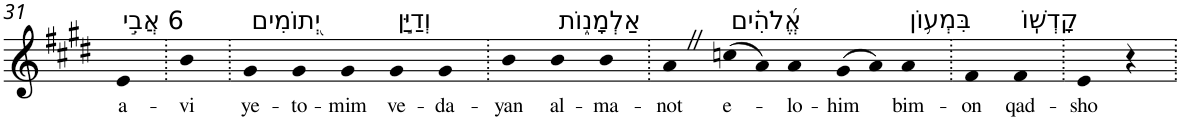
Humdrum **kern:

**kern	**text
*part1	*part1
*staff1	*staff1
*I"Piano	*
*I'Pno	*
!!LO:PB:g=z
*clefG2	*
*k[f#c#g#d#]	*
*E:	*
=31	=31
!LO:TX:a:t=6 אֲבִ֣י	!
!	!LO:LY:b
4e	a-
=32.	=32.
!	!LO:LY:b
4b	-vi
=33.	=33.
!LO:TX:a:t=יְ֭תוֹמִים	!
!	!LO:LY:b
4g#	ye-
!	!LO:LY:b
4g#	-to-
!	!LO:LY:b
4g#	-mim
!LO:TX:a:t=וְדַיַּ֣ן	!
!	!LO:LY:b
4g#	ve-
!	!LO:LY:b
4g#	-da-
=34.	=34.
!	!LO:LY:b
4b	-yan
!LO:TX:a:t=אַלְמָנ֑וֹת	!
!	!LO:LY:b
4b	al-
!	!LO:LY:b
4b	-ma-
=35.	=35.
!	!LO:LY:b
4aZ	-not
!LO:TX:a:t=אֱ֝לֹהִ֗ים	!
!	!LO:LY:b
(>8ccn	e-
8a)	.
!	!LO:LY:b
4a	-lo-
!	!LO:LY:b
(>8g#	-him
8a)	.
!LO:TX:a:t=בִּמְע֥וֹן	!
!	!LO:LY:b
4a	bim-
=36.	=36.
!	!LO:LY:b
4f#	-on
!LO:TX:a:t=קָדְשֽׁוֹ	!
!	!LO:LY:b
4f#	qad-
=37.	=37.
!	!LO:LY:b
4e	-sho
4r	.
=.	=.
*-	*-
